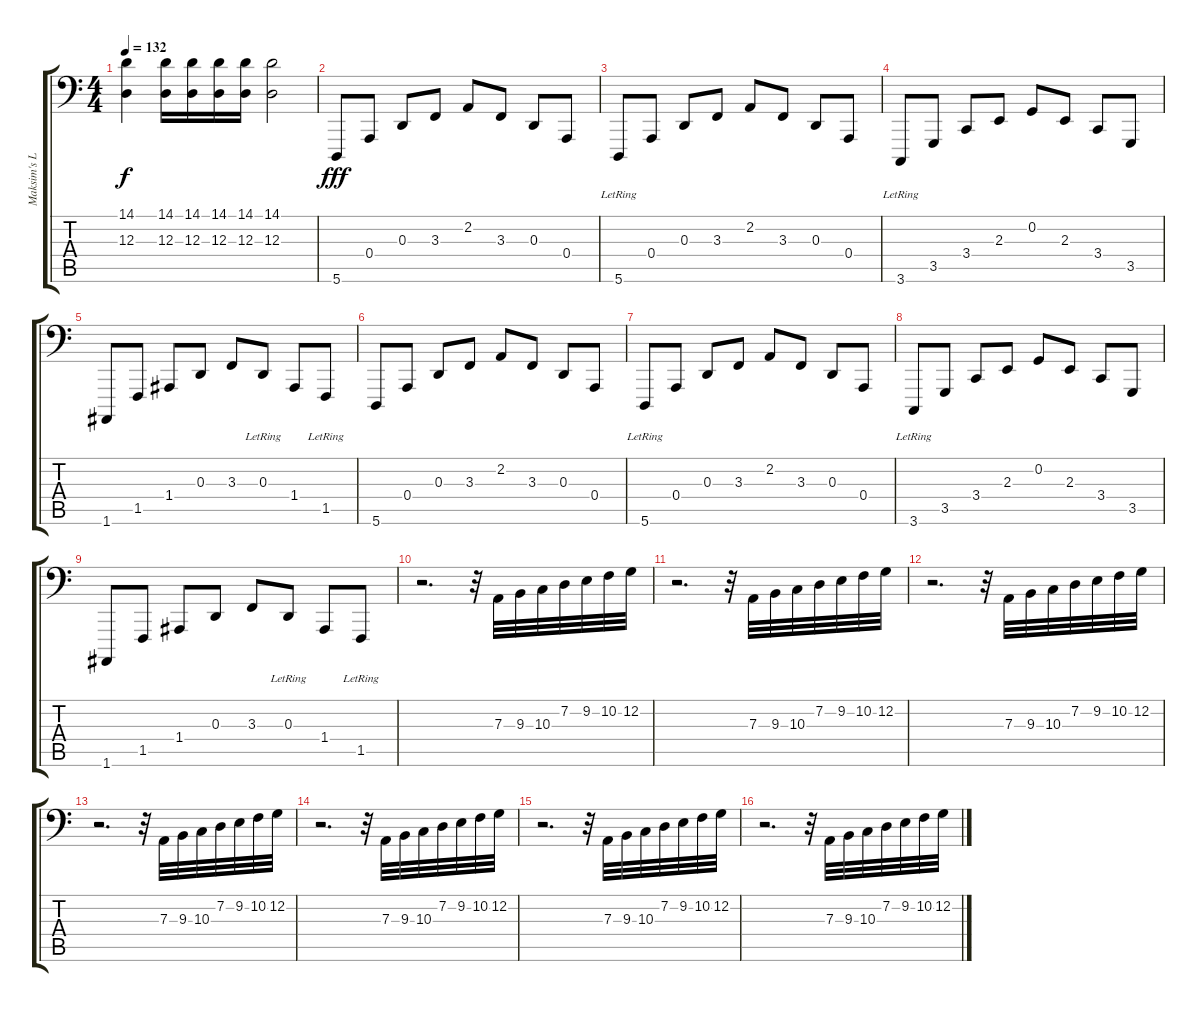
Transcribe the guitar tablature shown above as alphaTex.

\track ("Maksim's Left Hand" "Maksim's L") {instrument acousticgrandpiano}
\staff {score tabs}
\tuning (C3 G2 D2 A1 E1 A0) {hide}
\ts (4 4)
\tempo 132
\clef f4
\ks c
(14.1 12.3).4{dy f} (14.1 12.3).16 (14.1 12.3).16 (14.1 12.3).16 (14.1 12.3).16 (14.1 12.3).2 |
5.6.8{dy fff volume 16 instrument acousticgrandpiano} 0.4.8 0.3.8 3.3.8 2.2.8 3.3.8 0.3.8 0.4.8 |
5.6{lr}.8 0.4.8 0.3.8 3.3.8 2.2.8 3.3.8 0.3.8 0.4.8 |
3.6{lr}.8 3.5.8 3.4.8 2.3.8 0.2.8 2.3.8 3.4.8 3.5.8 |
1.6.8 1.5.8 1.4.8 0.3.8 3.3.8 0.3{lr}.8 1.4.8 1.5{lr}.8 |
5.6.8 0.4.8 0.3.8 3.3.8 2.2.8 3.3.8 0.3.8 0.4.8 |
5.6{lr}.8 0.4.8 0.3.8 3.3.8 2.2.8 3.3.8 0.3.8 0.4.8 |
3.6{lr}.8 3.5.8 3.4.8 2.3.8 0.2.8 2.3.8 3.4.8 3.5.8 |
1.6.8 1.5.8 1.4.8 0.3.8 3.3.8 0.3{lr}.8 1.4.8 1.5{lr}.8 |
r.2{d} r.32 7.3.32 9.3.32 10.3.32 7.2.32 9.2.32 10.2.32 12.2.32 |
r.2{d} r.32 7.3.32 9.3.32 10.3.32 7.2.32 9.2.32 10.2.32 12.2.32 |
r.2{d} r.32 7.3.32 9.3.32 10.3.32 7.2.32 9.2.32 10.2.32 12.2.32 |
r.2{d} r.32 7.3.32 9.3.32 10.3.32 7.2.32 9.2.32 10.2.32 12.2.32 |
r.2{d} r.32 7.3.32 9.3.32 10.3.32 7.2.32 9.2.32 10.2.32 12.2.32 |
r.2{d} r.32 7.3.32 9.3.32 10.3.32 7.2.32 9.2.32 10.2.32 12.2.32 |
r.2{d} r.32 7.3.32 9.3.32 10.3.32 7.2.32 9.2.32 10.2.32 12.2.32
